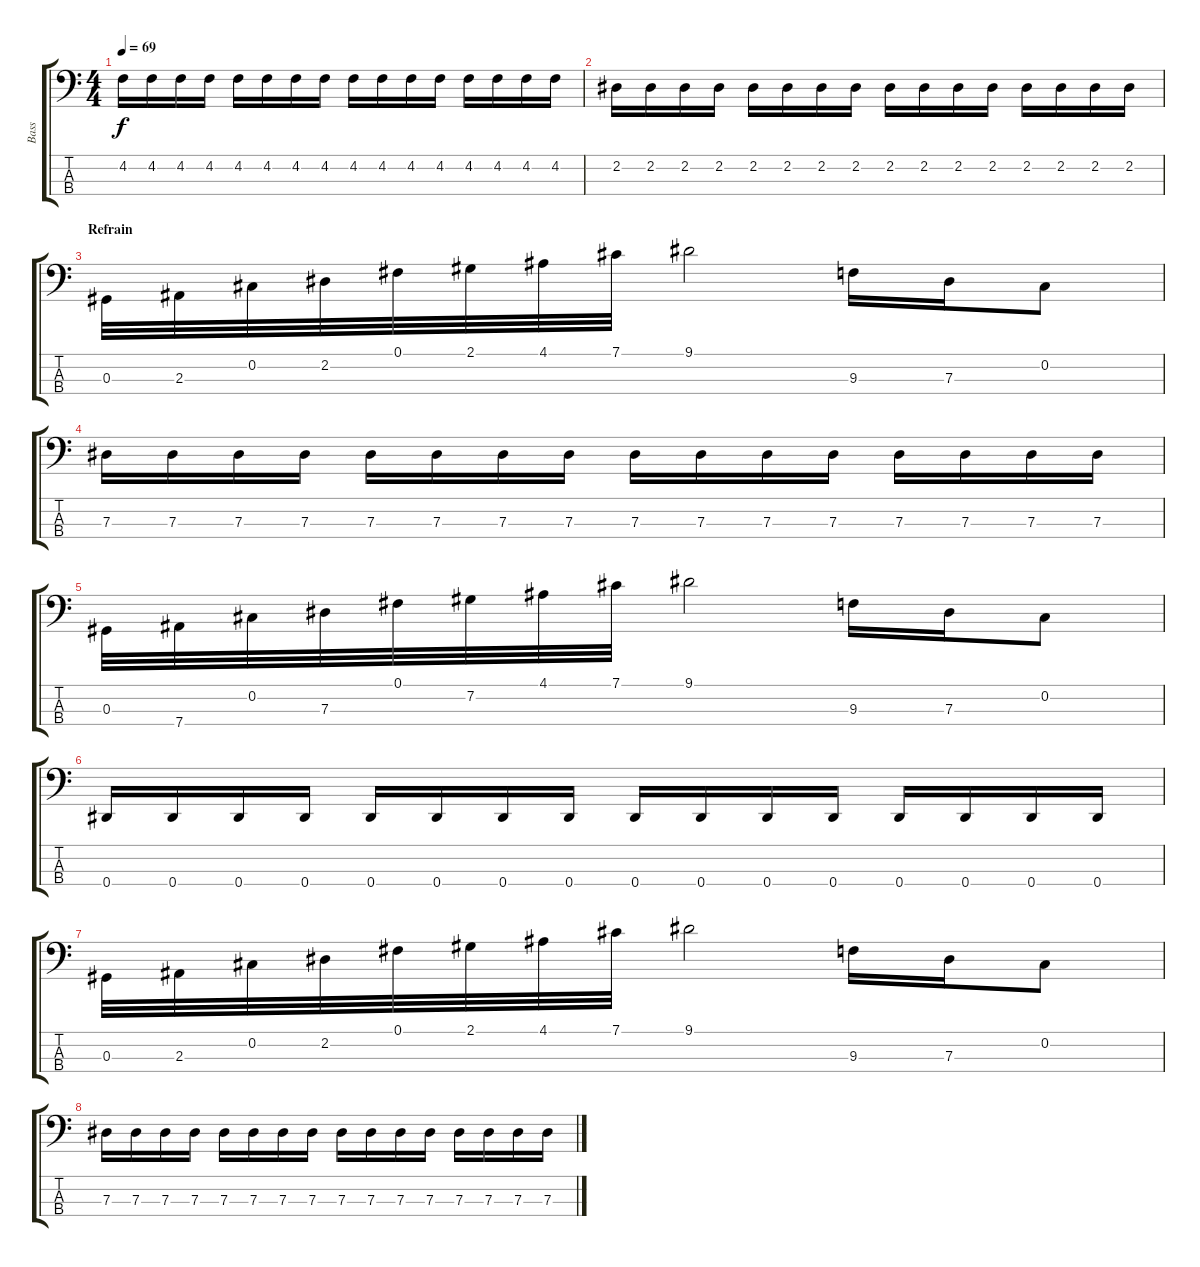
\track ("Bass" "Bass") {instrument electricbassfinger}
\staff {score tabs}
\tuning (Gb2 Db2 Ab1 Eb1) {hide}
\ts (4 4)
\tempo 69
\clef f4
\ks c
4.2.16{dy f} 4.2.16 4.2.16 4.2.16 4.2.16 4.2.16 4.2.16 4.2.16 4.2.16 4.2.16 4.2.16 4.2.16 4.2.16 4.2.16 4.2.16 4.2.16 |
2.2.16 2.2.16 2.2.16 2.2.16 2.2.16 2.2.16 2.2.16 2.2.16 2.2.16 2.2.16 2.2.16 2.2.16 2.2.16 2.2.16 2.2.16 2.2.16 |
\section ("" "Refrain")
0.3.32 2.3.32 0.2.32 2.2.32 0.1.32 2.1.32 4.1.32 7.1.32 9.1.2 9.3.16 7.3.16 0.2.8 |
7.3.16 7.3.16 7.3.16 7.3.16 7.3.16 7.3.16 7.3.16 7.3.16 7.3.16 7.3.16 7.3.16 7.3.16 7.3.16 7.3.16 7.3.16 7.3.16 |
0.3.32 7.4.32 0.2.32 7.3.32 0.1.32 7.2.32 4.1.32 7.1.32 9.1.2 9.3.16 7.3.16 0.2.8 |
0.4.16 0.4.16 0.4.16 0.4.16 0.4.16 0.4.16 0.4.16 0.4.16 0.4.16 0.4.16 0.4.16 0.4.16 0.4.16 0.4.16 0.4.16 0.4.16 |
0.3.32 2.3.32 0.2.32 2.2.32 0.1.32 2.1.32 4.1.32 7.1.32 9.1.2 9.3.16 7.3.16 0.2.8 |
7.3.16 7.3.16 7.3.16 7.3.16 7.3.16 7.3.16 7.3.16 7.3.16 7.3.16 7.3.16 7.3.16 7.3.16 7.3.16 7.3.16 7.3.16 7.3.16
